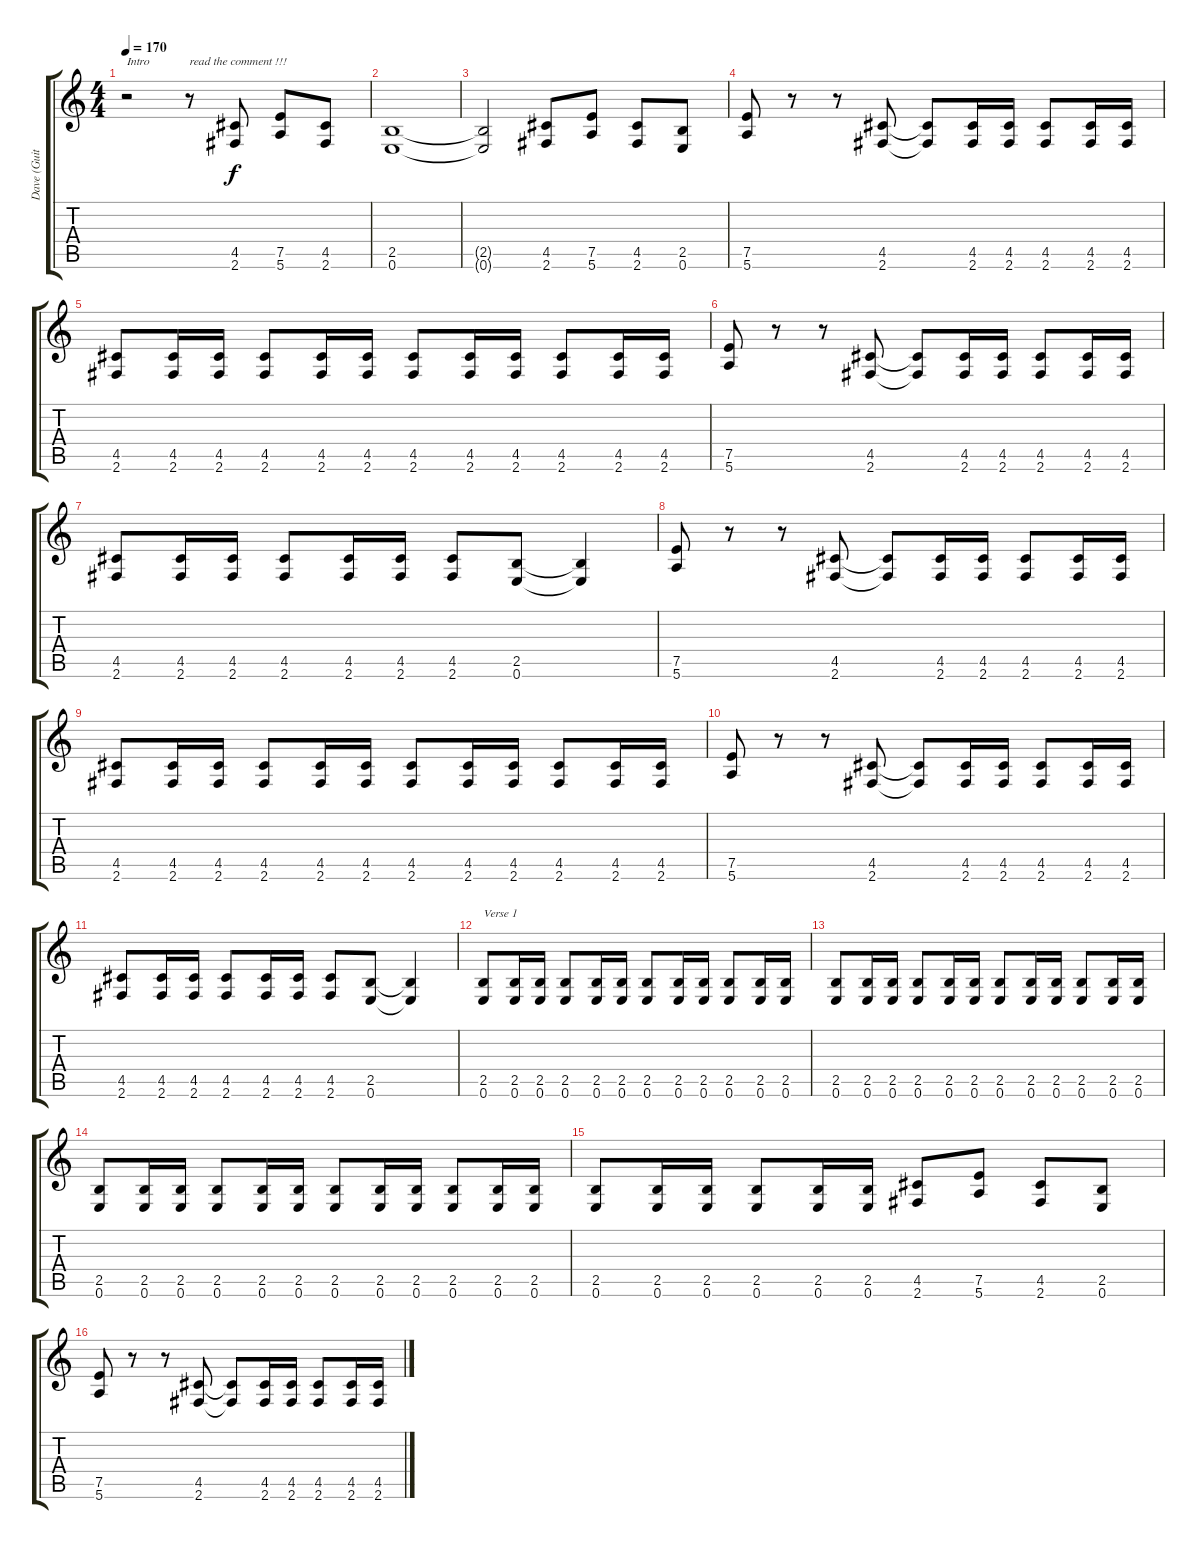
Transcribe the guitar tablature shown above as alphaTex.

\track ("Dave (Guitar 1)" "Dave (Guit") {instrument distortionguitar}
\staff {score tabs}
\tuning (E4 B3 G3 D3 A2 E2) {hide}
\ts (4 4)
\tempo 170
\clef g2
\ks c
r.2{txt "Intro" dy f instrument distortionguitar} r.8{txt "read the comment !!!"} (4.5 2.6).8 (7.5 5.6).8 (4.5 2.6).8 |
(2.5 0.6).1 |
(2.5{t} 0.6{t}).2 (4.5 2.6).8 (7.5 5.6).8 (4.5 2.6).8 (2.5 0.6).8 |
(7.5 5.6).8 r.8 r.8 (4.5 2.6).8 (4.5{t} 2.6{t}).8 (4.5 2.6).16 (4.5 2.6).16 (4.5 2.6).8 (4.5 2.6).16 (4.5 2.6).16 |
(4.5 2.6).8 (4.5 2.6).16 (4.5 2.6).16 (4.5 2.6).8 (4.5 2.6).16 (4.5 2.6).16 (4.5 2.6).8 (4.5 2.6).16 (4.5 2.6).16 (4.5 2.6).8 (4.5 2.6).16 (4.5 2.6).16 |
(7.5 5.6).8 r.8 r.8 (4.5 2.6).8 (4.5{t} 2.6{t}).8 (4.5 2.6).16 (4.5 2.6).16 (4.5 2.6).8 (4.5 2.6).16 (4.5 2.6).16 |
(4.5 2.6).8 (4.5 2.6).16 (4.5 2.6).16 (4.5 2.6).8 (4.5 2.6).16 (4.5 2.6).16 (4.5 2.6).8 (2.5 0.6).8 (2.5{t} 0.6{t}).4 |
(7.5 5.6).8 r.8 r.8 (4.5 2.6).8 (4.5{t} 2.6{t}).8 (4.5 2.6).16 (4.5 2.6).16 (4.5 2.6).8 (4.5 2.6).16 (4.5 2.6).16 |
(4.5 2.6).8 (4.5 2.6).16 (4.5 2.6).16 (4.5 2.6).8 (4.5 2.6).16 (4.5 2.6).16 (4.5 2.6).8 (4.5 2.6).16 (4.5 2.6).16 (4.5 2.6).8 (4.5 2.6).16 (4.5 2.6).16 |
(7.5 5.6).8 r.8 r.8 (4.5 2.6).8 (4.5{t} 2.6{t}).8 (4.5 2.6).16 (4.5 2.6).16 (4.5 2.6).8 (4.5 2.6).16 (4.5 2.6).16 |
(4.5 2.6).8 (4.5 2.6).16 (4.5 2.6).16 (4.5 2.6).8 (4.5 2.6).16 (4.5 2.6).16 (4.5 2.6).8 (2.5 0.6).8 (2.5{t} 0.6{t}).4 |
(2.5 0.6).8{txt "Verse 1"} (2.5 0.6).16 (2.5 0.6).16 (2.5 0.6).8 (2.5 0.6).16 (2.5 0.6).16 (2.5 0.6).8 (2.5 0.6).16 (2.5 0.6).16 (2.5 0.6).8 (2.5 0.6).16 (2.5 0.6).16 |
(2.5 0.6).8 (2.5 0.6).16 (2.5 0.6).16 (2.5 0.6).8 (2.5 0.6).16 (2.5 0.6).16 (2.5 0.6).8 (2.5 0.6).16 (2.5 0.6).16 (2.5 0.6).8 (2.5 0.6).16 (2.5 0.6).16 |
(2.5 0.6).8 (2.5 0.6).16 (2.5 0.6).16 (2.5 0.6).8 (2.5 0.6).16 (2.5 0.6).16 (2.5 0.6).8 (2.5 0.6).16 (2.5 0.6).16 (2.5 0.6).8 (2.5 0.6).16 (2.5 0.6).16 |
(2.5 0.6).8 (2.5 0.6).16 (2.5 0.6).16 (2.5 0.6).8 (2.5 0.6).16 (2.5 0.6).16 (4.5 2.6).8 (7.5 5.6).8 (4.5 2.6).8 (2.5 0.6).8 |
(7.5 5.6).8 r.8 r.8 (4.5 2.6).8 (4.5{t} 2.6{t}).8 (4.5 2.6).16 (4.5 2.6).16 (4.5 2.6).8 (4.5 2.6).16 (4.5 2.6).16
